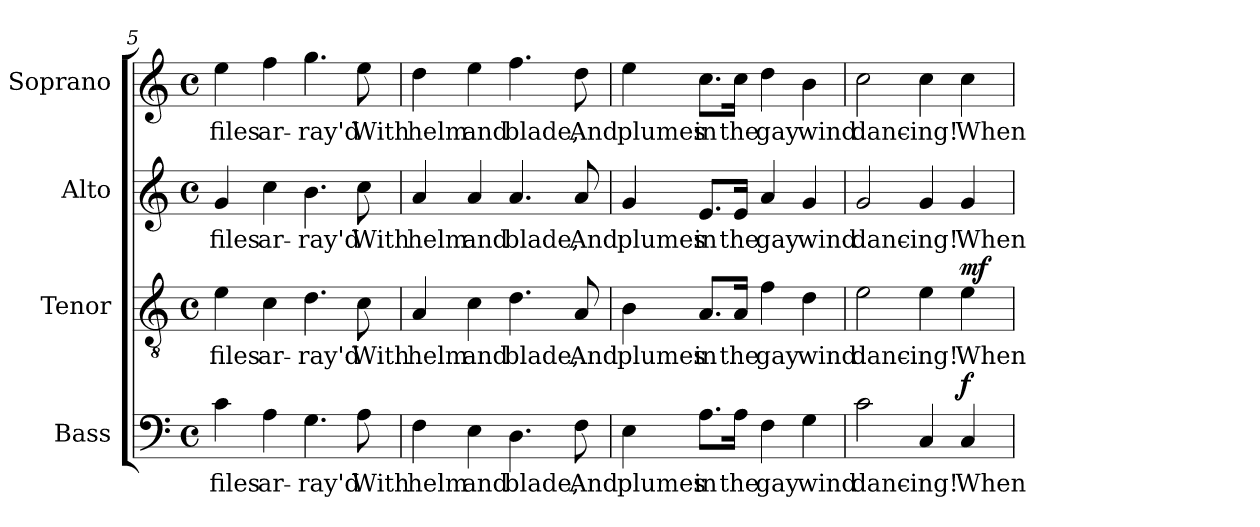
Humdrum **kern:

**kern	**text	**dynam	**kern	**text	**dynam	**kern	**text	**kern	**text	**dynam
*part4	*part4	*part4	*part3	*part3	*part3	*part2	*part2	*part1	*part1	*part1
*staff4	*staff4	*staff4	*staff3	*staff3	*staff3	*staff2	*staff2	*staff1	*staff1	*staff1
*I"Bass	*	*	*I"Tenor	*	*	*I"Alto	*	*I"Soprano	*	*
*I'B.	*	*	*I'T.	*	*	*I'A.	*	*I'S.	*	*
*clefF4	*	*	*clefGv2	*	*	*clefG2	*	*clefG2	*	*
*	*	*	*ITrd7c12	*	*	*	*	*	*	*
*k[]	*	*	*k[]	*	*	*k[]	*	*k[]	*	*
*C:	*	*	*C:	*	*	*C:	*	*C:	*	*
*M4/4	*	*	*M4/4	*	*	*M4/4	*	*M4/4	*	*
*met(c)	*	*	*met(c)	*	*	*met(c)	*	*met(c)	*	*
=5	=5	=5	=5	=5	=5	=5	=5	=5	=5	=5
!	!LO:LY:b:color=#000000	!	!	!	!	!	!	!	!	!
!	!	!	!	!LO:LY:b:color=#000000	!	!	!	!	!	!
!	!	!	!	!	!	!	!LO:LY:b:color=#000000	!	!	!
!	!	!	!	!	!	!	!	!	!LO:LY:b:color=#000000	!
4ci\	files	.	4Ei\	files	.	4gi/	files	4eei\	files	.
!	!LO:LY:b:color=#000000	!	!	!	!	!	!	!	!	!
!	!	!	!	!LO:LY:b:color=#000000	!	!	!	!	!	!
!	!	!	!	!	!	!	!LO:LY:b:color=#000000	!	!	!
!	!	!	!	!	!	!	!	!	!LO:LY:b:color=#000000	!
4Ai\	ar-	.	4Ci\	ar-	.	4cci\	ar-	4ffi\	ar-	.
!	!LO:LY:b:color=#000000	!	!	!	!	!	!	!	!	!
!	!	!	!	!LO:LY:b:color=#000000	!	!	!	!	!	!
!	!	!	!	!	!	!	!LO:LY:b:color=#000000	!	!	!
!	!	!	!	!	!	!	!	!	!LO:LY:b:color=#000000	!
4.Gi\	-ray'd	.	4.Di\	-ray'd	.	4.bi\	-ray'd	4.ggi\	-ray'd	.
!	!LO:LY:b:color=#000000	!	!	!	!	!	!	!	!	!
!	!	!	!	!LO:LY:b:color=#000000	!	!	!	!	!	!
!	!	!	!	!	!	!	!LO:LY:b:color=#000000	!	!	!
!	!	!	!	!	!	!	!	!	!LO:LY:b:color=#000000	!
8Ai\	With	.	8Ci\	With	.	8cci\	With	8eei\	With	.
!!LO:LB:g=z
=6	=6	=6	=6	=6	=6	=6	=6	=6	=6	=6
!	!LO:LY:b:color=#000000	!	!	!	!	!	!	!	!	!
!	!	!	!	!LO:LY:b:color=#000000	!	!	!	!	!	!
!	!	!	!	!	!	!	!LO:LY:b:color=#000000	!	!	!
!	!	!	!	!	!	!	!	!	!LO:LY:b:color=#000000	!
4Fi\	helm	.	4AAi/	helm	.	4ai/	helm	4ddi\	helm	.
!	!LO:LY:b:color=#000000	!	!	!	!	!	!	!	!	!
!	!	!	!	!LO:LY:b:color=#000000	!	!	!	!	!	!
!	!	!	!	!	!	!	!LO:LY:b:color=#000000	!	!	!
!	!	!	!	!	!	!	!	!	!LO:LY:b:color=#000000	!
4Ei\	and	.	4Ci\	and	.	4ai/	and	4eei\	and	.
!	!LO:LY:b:color=#000000	!	!	!	!	!	!	!	!	!
!	!	!	!	!LO:LY:b:color=#000000	!	!	!	!	!	!
!	!	!	!	!	!	!	!LO:LY:b:color=#000000	!	!	!
!	!	!	!	!	!	!	!	!	!LO:LY:b:color=#000000	!
4.Di\	blade,	.	4.Di\	blade,	.	4.ai/	blade,	4.ffi\	blade,	.
!	!LO:LY:b:color=#000000	!	!	!	!	!	!	!	!	!
!	!	!	!	!LO:LY:b:color=#000000	!	!	!	!	!	!
!	!	!	!	!	!	!	!LO:LY:b:color=#000000	!	!	!
!	!	!	!	!	!	!	!	!	!LO:LY:b:color=#000000	!
8Fi\	And	.	8AAi/	And	.	8ai/	And	8ddi\	And	.
=7	=7	=7	=7	=7	=7	=7	=7	=7	=7	=7
!	!LO:LY:b:color=#000000	!	!	!	!	!	!	!	!	!
!	!	!	!	!LO:LY:b:color=#000000	!	!	!	!	!	!
!	!	!	!	!	!	!	!LO:LY:b:color=#000000	!	!	!
!	!	!	!	!	!	!	!	!	!LO:LY:b:color=#000000	!
4Ei\	plumes	.	4BBi\	plumes	.	4gi/	plumes	4eei\	plumes	.
!	!LO:LY:b:color=#000000	!	!	!	!	!	!	!	!	!
!	!	!	!	!LO:LY:b:color=#000000	!	!	!	!	!	!
!	!	!	!	!	!	!	!LO:LY:b:color=#000000	!	!	!
!	!	!	!	!	!	!	!	!	!LO:LY:b:color=#000000	!
8.Ai\L	in	.	8.AAi/L	in	.	8.ei/L	in	8.cci\L	in	.
!	!LO:LY:b:color=#000000	!	!	!	!	!	!	!	!	!
!	!	!	!	!LO:LY:b:color=#000000	!	!	!	!	!	!
!	!	!	!	!	!	!	!LO:LY:b:color=#000000	!	!	!
!	!	!	!	!	!	!	!	!	!LO:LY:b:color=#000000	!
16Ai\Jk	the	.	16AAi/Jk	the	.	16ei/Jk	the	16cci\Jk	the	.
!	!LO:LY:b:color=#000000	!	!	!	!	!	!	!	!	!
!	!	!	!	!LO:LY:b:color=#000000	!	!	!	!	!	!
!	!	!	!	!	!	!	!LO:LY:b:color=#000000	!	!	!
!	!	!	!	!	!	!	!	!	!LO:LY:b:color=#000000	!
4Fi\	gay	.	4Fi\	gay	.	4ai/	gay	4ddi\	gay	.
!	!LO:LY:b:color=#000000	!	!	!	!	!	!	!	!	!
!	!	!	!	!LO:LY:b:color=#000000	!	!	!	!	!	!
!	!	!	!	!	!	!	!LO:LY:b:color=#000000	!	!	!
!	!	!	!	!	!	!	!	!	!LO:LY:b:color=#000000	!
4Gi\	wind	.	4Di\	wind	.	4gi/	wind	4bi\	wind	.
=8	=8	=8	=8	=8	=8	=8	=8	=8	=8	=8
!	!LO:LY:b:color=#000000	!	!	!	!	!	!	!	!	!
!	!	!	!	!LO:LY:b:color=#000000	!	!	!	!	!	!
!	!	!	!	!	!	!	!LO:LY:b:color=#000000	!	!	!
!	!	!	!	!	!	!	!	!	!LO:LY:b:color=#000000	!
2ci\	danc-	.	2Ei\	danc-	.	2gi/	danc-	2cci\	danc-	.
!	!LO:LY:b:color=#000000	!	!	!	!	!	!	!	!	!
!	!	!	!	!LO:LY:b:color=#000000	!	!	!	!	!	!
!	!	!	!	!	!	!	!LO:LY:b:color=#000000	!	!	!
!	!	!	!	!	!	!	!	!	!LO:LY:b:color=#000000	!
4Ci/	-ing!	.	4Ei\	-ing!	.	4gi/	-ing!	4cci\	-ing!	.
!	!LO:LY:b:color=#000000	!	!	!	!	!	!	!	!	!
!	!	!	!	!LO:LY:b:color=#000000	!	!	!	!	!	!
!	!	!	!	!	!	!	!LO:LY:b:color=#000000	!	!	!
!	!	!	!	!	!	!	!	!	!LO:LY:b:color=#000000	!
4Ci/	When	f	4Ei\	When	mf	4gi/	When	4cci\	When	mf mf
=	=	=	=	=	=	=	=	=	=	=
*-	*-	*-	*-	*-	*-	*-	*-	*-	*-	*-
